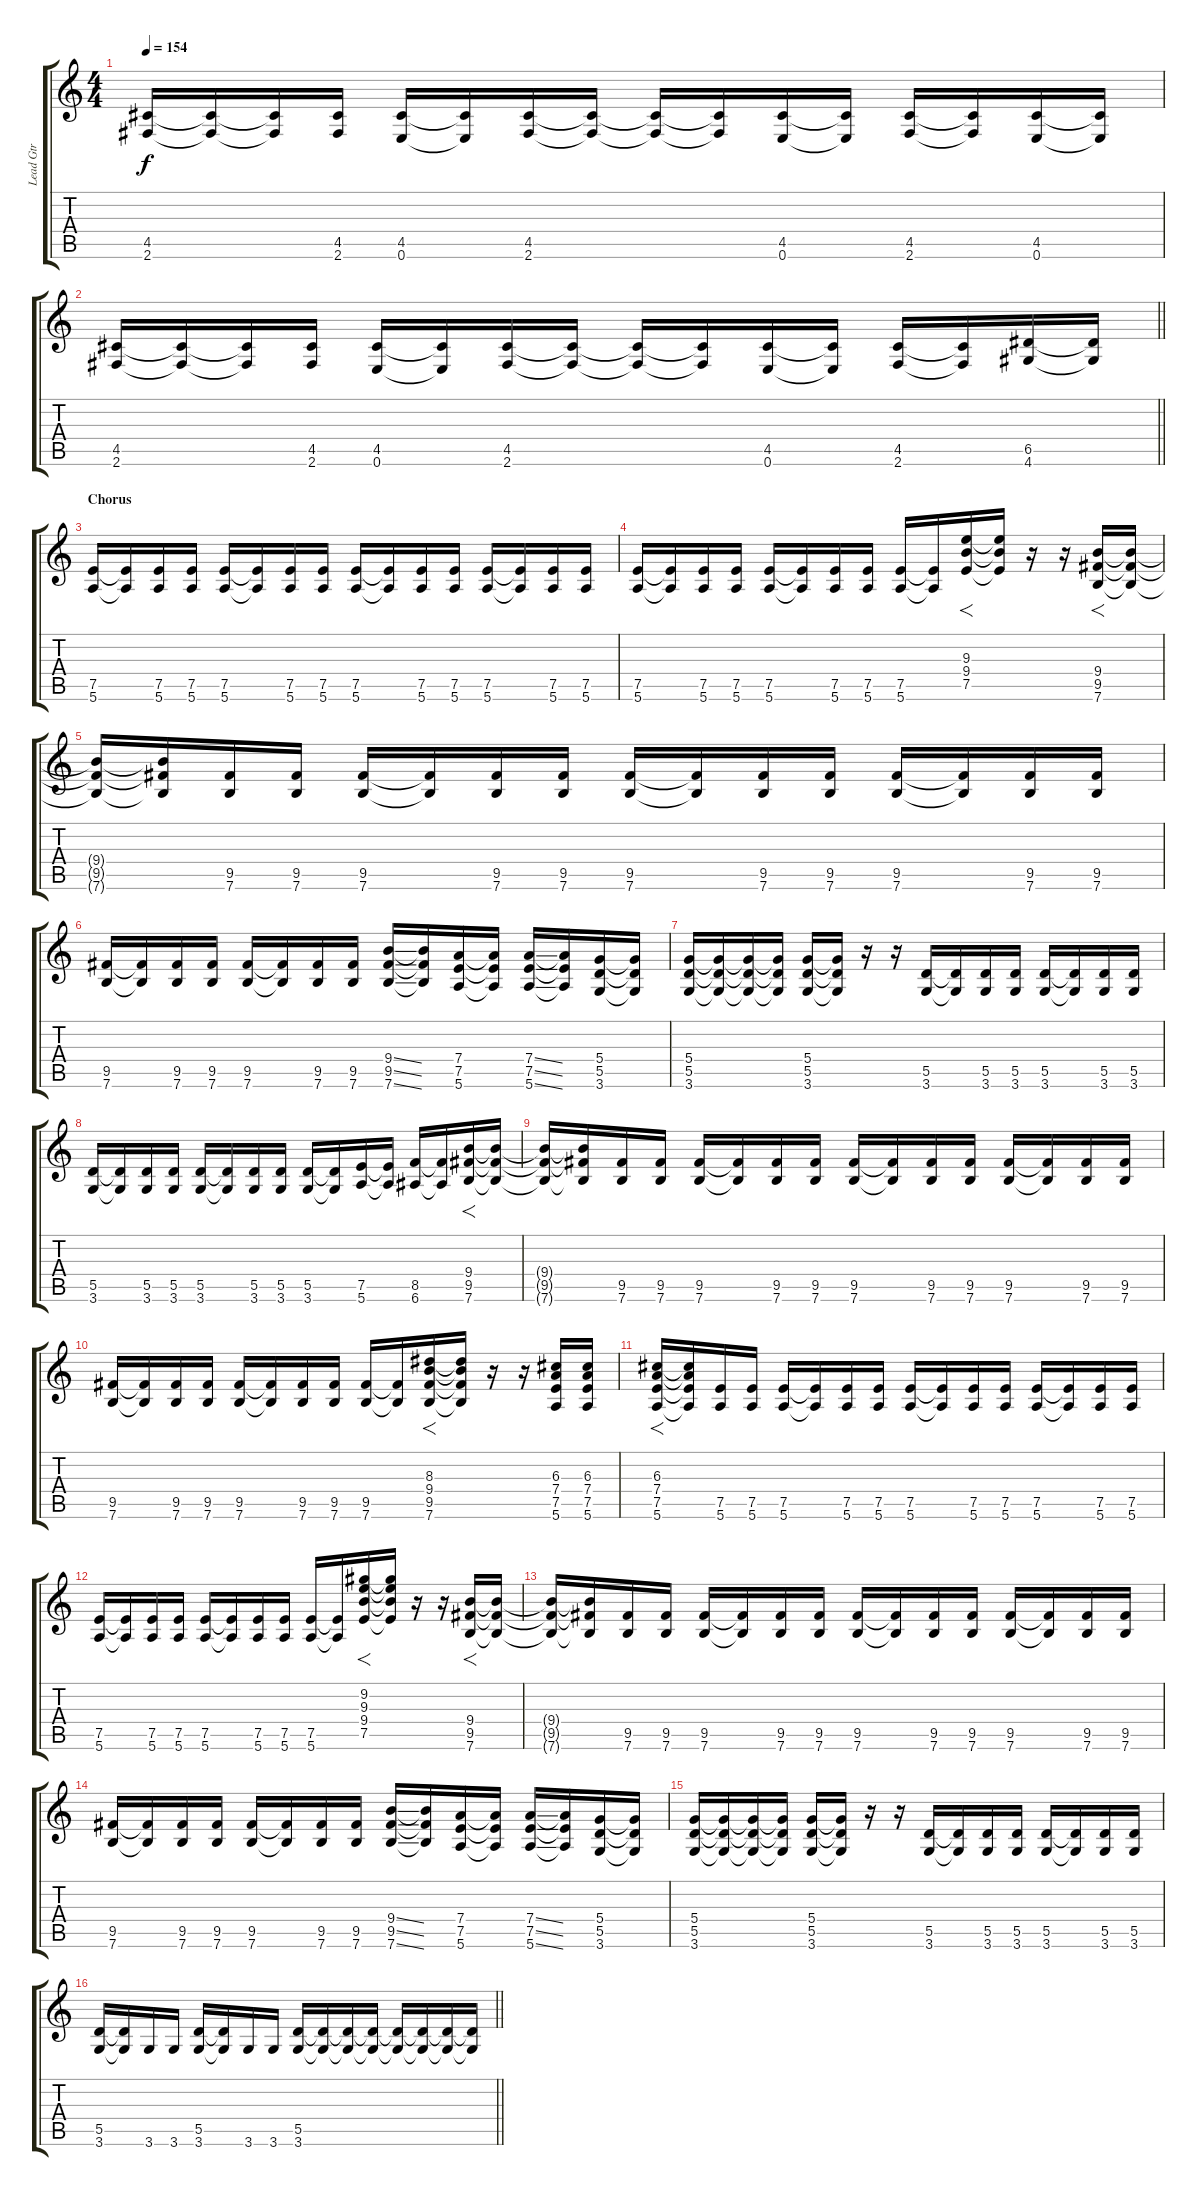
\track ("Lead Gtr" "Lead Gtr") {instrument overdrivenguitar}
\staff {score tabs}
\tuning (E4 B3 G3 D3 A2 E2) {hide}
\ts (4 4)
\tempo 154
\clef g2
\ks c
(4.5 2.6).16{dy f} (4.5{t} 2.6{t}).16 (4.5{t} 2.6{t}).16 (4.5 2.6).16 (4.5 0.6).16 (4.5{t} 0.6{t}).16 (4.5 2.6).16 (4.5{t} 2.6{t}).16 (4.5{t} 2.6{t}).16 (4.5{t} 2.6{t}).16 (4.5 0.6).16 (4.5{t} 0.6{t}).16 (4.5 2.6).16 (4.5{t} 2.6{t}).16 (4.5 0.6).16 (4.5{t} 0.6{t}).16 |
\barLineRight lightlight
(4.5 2.6).16 (4.5{t} 2.6{t}).16 (4.5{t} 2.6{t}).16 (4.5 2.6).16 (4.5 0.6).16 (4.5{t} 0.6{t}).16 (4.5 2.6).16 (4.5{t} 2.6{t}).16 (4.5{t} 2.6{t}).16 (4.5{t} 2.6{t}).16 (4.5 0.6).16 (4.5{t} 0.6{t}).16 (4.5 2.6).16 (4.5{t} 2.6{t}).16 (6.5 4.6).16 (6.5{t} 4.6{t}).16 |
\section ("" "Chorus")
(7.5 5.6).16 (7.5{t} 5.6{t}).16 (7.5 5.6).16 (7.5 5.6).16 (7.5 5.6).16 (7.5{t} 5.6{t}).16 (7.5 5.6).16 (7.5 5.6).16 (7.5 5.6).16 (7.5{t} 5.6{t}).16 (7.5 5.6).16 (7.5 5.6).16 (7.5 5.6).16 (7.5{t} 5.6{t}).16 (7.5 5.6).16 (7.5 5.6).16 |
(7.5 5.6).16 (7.5{t} 5.6{t}).16 (7.5 5.6).16 (7.5 5.6).16 (7.5 5.6).16 (7.5{t} 5.6{t}).16 (7.5 5.6).16 (7.5 5.6).16 (7.5 5.6).16 (7.5{t} 5.6{t}).16 (9.3 9.4 7.5).16{f} (9.3{t} 9.4{t} 7.5{t}).16 r.16 r.16 (9.4 9.5 7.6).16{f} (9.4{t} 9.5{t} 7.6{t}).16 |
(9.4{t} 9.5{t} 7.6{t}).16 (9.4{t} 9.5{t} 7.6{t}).16 (9.5 7.6).16 (9.5 7.6).16 (9.5 7.6).16 (9.5{t} 7.6{t}).16 (9.5 7.6).16 (9.5 7.6).16 (9.5 7.6).16 (9.5{t} 7.6{t}).16 (9.5 7.6).16 (9.5 7.6).16 (9.5 7.6).16 (9.5{t} 7.6{t}).16 (9.5 7.6).16 (9.5 7.6).16 |
(9.5 7.6).16 (9.5{t} 7.6{t}).16 (9.5 7.6).16 (9.5 7.6).16 (9.5 7.6).16 (9.5{t} 7.6{t}).16 (9.5 7.6).16 (9.5 7.6).16 (9.4{ss} 9.5{ss} 7.6{ss}).16 (9.4{t} 9.5{t} 7.6{t}).16 (7.4 7.5 5.6).16 (7.4{t} 7.5{t} 5.6{t}).16 (7.4{ss} 7.5{ss} 5.6{ss}).16 (7.4{t} 7.5{t} 5.6{t}).16 (5.4 5.5 3.6).16 (5.4{t} 5.5{t} 3.6{t}).16 |
(5.4 5.5 3.6).16 (5.4{t} 5.5{t} 3.6{t}).16 (5.4{t} 5.5{t} 3.6{t}).16 (5.4{t} 5.5{t} 3.6{t}).16 (5.4 5.5 3.6).16 (5.4{t} 5.5{t} 3.6{t}).16 r.16 r.16 (5.5 3.6).16 (5.5{t} 3.6{t}).16 (5.5 3.6).16 (5.5 3.6).16 (5.5 3.6).16 (5.5{t} 3.6{t}).16 (5.5 3.6).16 (5.5 3.6).16 |
(5.5 3.6).16 (5.5{t} 3.6{t}).16 (5.5 3.6).16 (5.5 3.6).16 (5.5 3.6).16 (5.5{t} 3.6{t}).16 (5.5 3.6).16 (5.5 3.6).16 (5.5 3.6).16 (5.5{t} 3.6{t}).16 (7.5 5.6).16 (7.5{t} 5.6{t}).16 (8.5 6.6).16 (8.5{t} 6.6{t}).16 (9.4 9.5 7.6).16{f} (9.4{t} 9.5{t} 7.6{t}).16 |
(9.4{t} 9.5{t} 7.6{t}).16 (9.4{t} 9.5{t} 7.6{t}).16 (9.5 7.6).16 (9.5 7.6).16 (9.5 7.6).16 (9.5{t} 7.6{t}).16 (9.5 7.6).16 (9.5 7.6).16 (9.5 7.6).16 (9.5{t} 7.6{t}).16 (9.5 7.6).16 (9.5 7.6).16 (9.5 7.6).16 (9.5{t} 7.6{t}).16 (9.5 7.6).16 (9.5 7.6).16 |
(9.5 7.6).16 (9.5{t} 7.6{t}).16 (9.5 7.6).16 (9.5 7.6).16 (9.5 7.6).16 (9.5{t} 7.6{t}).16 (9.5 7.6).16 (9.5 7.6).16 (9.5 7.6).16 (9.5{t} 7.6{t}).16 (8.3 9.4 9.5 7.6).16{f} (8.3{t} 9.4{t} 9.5{t} 7.6{t}).16 r.16 r.16 (6.3 7.4 7.5 5.6).16 (6.3 7.4 7.5 5.6).16 |
(6.3 7.4 7.5 5.6).16{f} (6.3{t} 7.4{t} 7.5{t} 5.6{t}).16 (7.5 5.6).16 (7.5 5.6).16 (7.5 5.6).16 (7.5{t} 5.6{t}).16 (7.5 5.6).16 (7.5 5.6).16 (7.5 5.6).16 (7.5{t} 5.6{t}).16 (7.5 5.6).16 (7.5 5.6).16 (7.5 5.6).16 (7.5{t} 5.6{t}).16 (7.5 5.6).16 (7.5 5.6).16 |
(7.5 5.6).16 (7.5{t} 5.6{t}).16 (7.5 5.6).16 (7.5 5.6).16 (7.5 5.6).16 (7.5{t} 5.6{t}).16 (7.5 5.6).16 (7.5 5.6).16 (7.5 5.6).16 (7.5{t} 5.6{t}).16 (9.2 9.3 9.4 7.5).16{f} (9.2{t} 9.3{t} 9.4{t} 7.5{t}).16 r.16 r.16 (9.4 9.5 7.6).16{f} (9.4{t} 9.5{t} 7.6{t}).16 |
(9.4{t} 9.5{t} 7.6{t}).16 (9.4{t} 9.5{t} 7.6{t}).16 (9.5 7.6).16 (9.5 7.6).16 (9.5 7.6).16 (9.5{t} 7.6{t}).16 (9.5 7.6).16 (9.5 7.6).16 (9.5 7.6).16 (9.5{t} 7.6{t}).16 (9.5 7.6).16 (9.5 7.6).16 (9.5 7.6).16 (9.5{t} 7.6{t}).16 (9.5 7.6).16 (9.5 7.6).16 |
(9.5 7.6).16 (9.5{t} 7.6{t}).16 (9.5 7.6).16 (9.5 7.6).16 (9.5 7.6).16 (9.5{t} 7.6{t}).16 (9.5 7.6).16 (9.5 7.6).16 (9.4{ss} 9.5{ss} 7.6{ss}).16 (9.4{t} 9.5{t} 7.6{t}).16 (7.4 7.5 5.6).16 (7.4{t} 7.5{t} 5.6{t}).16 (7.4{ss} 7.5{ss} 5.6{ss}).16 (7.4{t} 7.5{t} 5.6{t}).16 (5.4 5.5 3.6).16 (5.4{t} 5.5{t} 3.6{t}).16 |
(5.4 5.5 3.6).16 (5.4{t} 5.5{t} 3.6{t}).16 (5.4{t} 5.5{t} 3.6{t}).16 (5.4{t} 5.5{t} 3.6{t}).16 (5.4 5.5 3.6).16 (5.4{t} 5.5{t} 3.6{t}).16 r.16 r.16 (5.5 3.6).16 (5.5{t} 3.6{t}).16 (5.5 3.6).16 (5.5 3.6).16 (5.5 3.6).16 (5.5{t} 3.6{t}).16 (5.5 3.6).16 (5.5 3.6).16 |
\barLineRight lightlight
(5.5 3.6).16 (5.5{t} 3.6{t}).16 3.6.16 3.6.16 (5.5 3.6).16 (5.5{t} 3.6{t}).16 3.6.16 3.6.16 (5.5 3.6).16 (5.5{t} 3.6{t}).16 (5.5{t} 3.6{t}).16 (5.5{t} 3.6{t}).16 (5.5{t} 3.6{t}).16 (5.5{t} 3.6{t}).16 (5.5{t} 3.6{t}).16 (5.5{t} 3.6{t}).16
